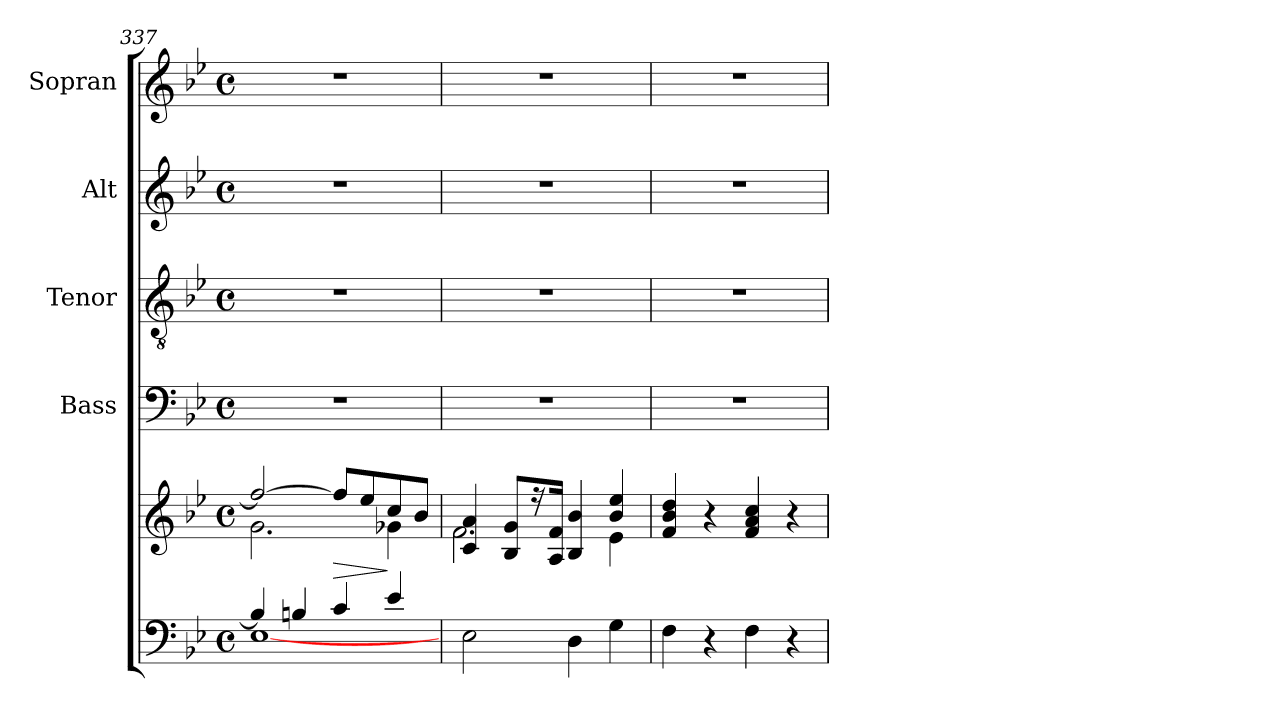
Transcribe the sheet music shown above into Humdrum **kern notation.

**kern	**kern	**dynam	**kern	**kern	**kern	**kern
*part5	*part5	*part5	*part4	*part3	*part2	*part1
*staff6	*staff5	*staff5/6	*staff4	*staff3	*staff2	*staff1
*	*	*	*I"Bass	*I"Tenor	*I"Alt	*I"Sopran
*	*	*	*I'B.	*I'T.	*I'A.	*I'S.
*clefF4	*clefG2	*	*clefF4	*clefGv2	*clefG2	*clefG2
*k[b-e-]	*k[b-e-]	*	*k[b-e-]	*k[b-e-]	*k[b-e-]	*k[b-e-]
*B-:	*B-:	*	*B-:	*B-:	*B-:	*B-:
*M4/4	*M4/4	*	*M4/4	*M4/4	*M4/4	*M4/4
*met(c)	*met(c)	*	*met(c)	*met(c)	*met(c)	*met(c)
=337	=337	=337	=337	=337	=337	=337
*^	*^	*	*	*	*	*
4B-/]	[<1E-	2ff/_	2.g\	.	1r	1r	1r	1r
4Bn/	.	.	.	.	.	.	.	.
!	!	!	!	!LO:HP:b	!	!	!	!
4c/	.	8ff/L]	.	>	.	.	.	.
.	.	8ee-/	.	.	.	.	.	.
4e-/	.	8cc/	4g-X\	]	.	.	.	.
.	.	8b-/J	.	.	.	.	.	.
*v	*v	*	*	*	*	*	*	*
=338	=338	=338	=338	=338	=338	=338	=338
2E-\	4c/ 4a/	2.f\	.	1r	1r	1r	1r
.	8B-/ 8g/L	.	.	.	.	.	.
.	16r	.	.	.	.	.	.
.	16A/ 16f/Jk	.	.	.	.	.	.
4D\	4B-/ 4b-/	.	.	.	.	.	.
4G\	4b-/ 4ee-/	4e-\	.	.	.	.	.
*	*v	*v	*	*	*	*	*
!!LO:LB:g=z
=339	=339	=339	=339	=339	=339	=339
4F\	4f/ 4b-/ 4dd/	.	1r	1r	1r	1r
4r	4r	.	.	.	.	.
4F\	4f/ 4a/ 4cc/	.	.	.	.	.
4r	4r	.	.	.	.	.
=	=	=	=	=	=	=
*-	*-	*-	*-	*-	*-	*-
